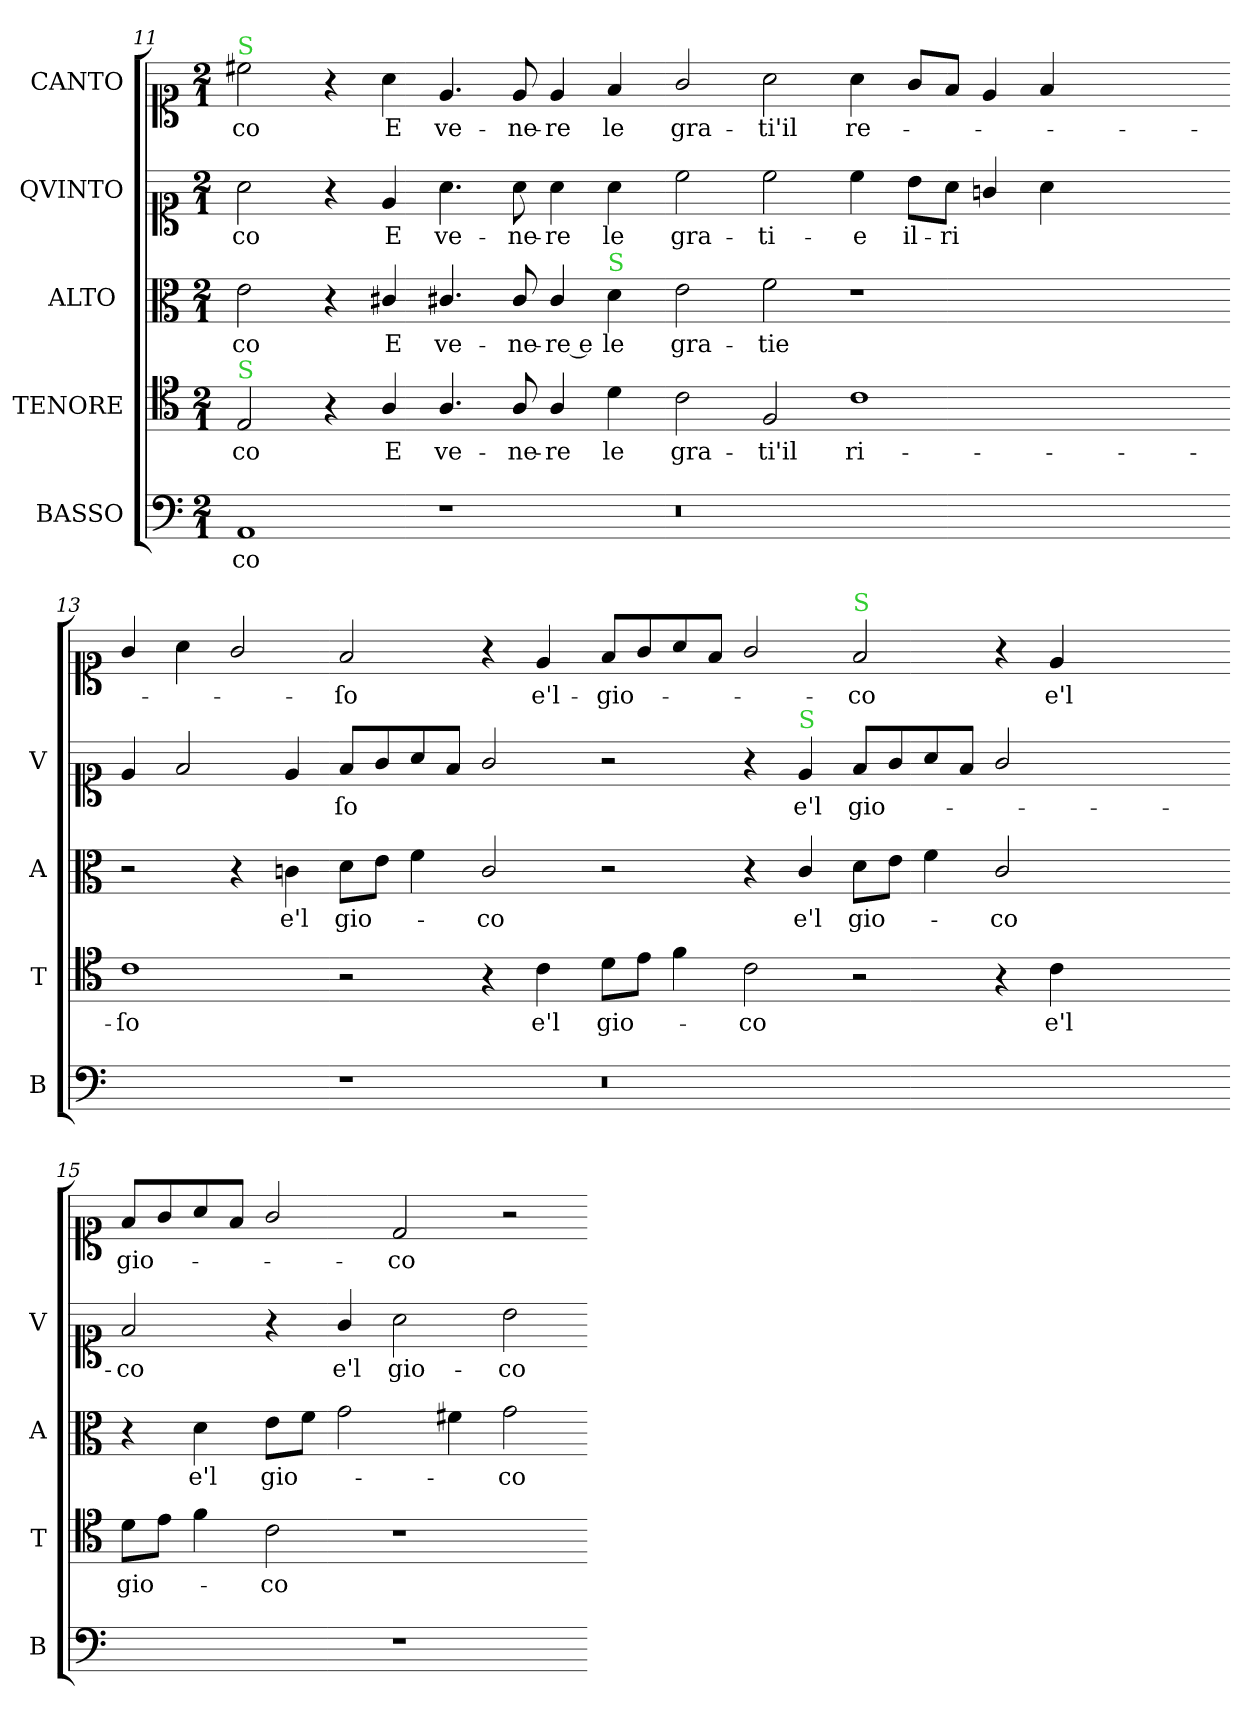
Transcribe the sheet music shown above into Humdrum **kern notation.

**kern	**text	**kern	**text	**kern	**text	**kern	**text	**kern	**text
*part5	*part5	*part4	*part4	*part3	*part3	*part2	*part2	*part1	*part1
*staff5	*staff5	*staff4	*staff4	*staff3	*staff3	*staff2	*staff2	*staff1	*staff1
*I"BASSO	*	*I"TENORE	*	*I"ALTO 	*	*I"QVINTO	*	*I"CANTO	*
*I'B	*	*I'T	*	*I'A	*	*I'V	*	*	*
*clefF4	*	*clefC4	*	*clefC3	*	*clefC1	*	*clefC1	*
*k[]	*	*k[]	*	*k[]	*	*k[]	*	*k[]	*
*M2/1	*	*M2/1	*	*M2/1	*	*M2/1	*	*M2/1	*
=11	=11	=11	=11	=11	=11	=11	=11	=11	=11
!	!	!	!	!	!	!	!	!LO:TX:a:color=limegreen:t=S	!
!	!	!LO:TX:a:color=limegreen:t=S	!	!	!	!	!	!	!
1AA	-co	2E/	-co	2e\	-co	2a\	-co	2cc#X\	-co
.	.	4r	.	4r	.	4r	.	4r	.
.	.	4A/	E	4c#X/	E	4e/	E	4a\	E
1r	.	4.A/	ve-	4.c#X/	ve-	4.a\	ve-	4.e/	ve-
.	.	8A/	-ne-	8c#/	-ne-	8a\	-ne-	8e/	-ne-
.	.	4A/	-re	4c#/	-re e	4a\	-re	4e/	-re
!	!	!	!	!LO:TX:a:color=limegreen:t=S	!	!	!	!	!
.	.	4d\	le	4d\	le	4a\	le	4f/	le
=12-	=12-	=12-	=12-	=12-	=12-	=12-	=12-	=12-	=12-
0.r	.	2c\	gra-	2e\	gra-	2cc\	gra-	2g/	gra-
.	.	2F/	-ti'il	2f\	-tie	2cc\	-ti-	2a\	-ti'il
.	.	1c	ri-	1r	.	4cc\	-e	4a\	re-
.	.	.	.	.	.	8b\L	il-	8g/L	.
.	.	.	.	.	.	8a\J	-ri	8f/J	.
.	.	.	.	.	.	4gn/	.	4e/	.
.	.	.	.	.	.	4a\	.	4f/	.
.	.	1ryy	.	1ryy	.	1ryy	.	1ryy	.
=13-	=13-	=13-	=13-	=13-	=13-	=13-	=13-	=13-	=13-
1ryy	.	1c	-ſo	2r	.	4e/	.	4g/	.
.	.	.	.	.	.	2f/	.	4a\	.
.	.	.	.	4r	.	.	.	2g/	.
.	.	.	.	4cn\	e'l	4e/	.	.	.
1r	.	2r	.	8d\L	gio-	8f/L	ſo	2f/	-ſo
.	.	.	.	8e\J	.	8g/	.	.	.
.	.	.	.	4f\	.	8a/	.	.	.
.	.	.	.	.	.	8f/J	.	.	.
.	.	4r	.	2c/	-co	2g/	.	4r	.
.	.	4c\	e'l	.	.	.	.	4e/	e'l-
=14-	=14-	=14-	=14-	=14-	=14-	=14-	=14-	=14-	=14-
0.r	.	8d\L	gio-	2r	.	2r	.	8f/L	-gio-
.	.	8e\J	.	.	.	.	.	8g/	.
.	.	4f\	.	.	.	.	.	8a/	.
.	.	.	.	.	.	.	.	8f/J	.
.	.	2c\	-co	4r	.	4r	.	2g/	.
!	!	!	!	!	!	!LO:TX:a:color=limegreen:t=S	!	!	!
!	!	!	!	!	!LO:LY:i	!	!	!	!
.	.	.	.	4c/	e'l	4e/	e'l	.	.
!	!	!	!	!	!	!	!	!LO:TX:a:color=limegreen:t=S	!
!	!	!	!	!	!LO:LY:i	!	!	!	!
.	.	2r	.	8d\L	gio-	8f/L	gio-	2f/	-co
.	.	.	.	8e\J	.	8g/	.	.	.
.	.	.	.	4f\	.	8a/	.	.	.
.	.	.	.	.	.	8f/J	.	.	.
!	!	!	!	!	!LO:LY:i	!	!	!	!
.	.	4r	.	2c/	-co	2g/	.	4r	.
.	.	4c\	e'l	.	.	.	.	4e/	e'l
.	.	1ryy	.	1ryy	.	1ryy	.	1ryy	.
=15-	=15-	=15-	=15-	=15-	=15-	=15-	=15-	=15-	=15-
1ryy	.	8d\L	gio-	4r	.	2f/	-co	8f/L	gio-
.	.	8e\J	.	.	.	.	.	8g/	.
.	.	4f\	.	4d\	e'l	.	.	8a/	.
.	.	.	.	.	.	.	.	8f/J	.
.	.	2c\	-co	8e\L	gio-	4r	.	2g/	.
.	.	.	.	8f\J	.	.	.	.	.
.	.	.	.	2g\	.	4g/	e'l	.	.
1r	.	1r	.	.	.	2a\	gio-	2d/	-co
.	.	.	.	4f#X\	.	.	.	.	.
.	.	.	.	2g\	-co	2b\	-co	2r	.
=-	=-	=-	=-	=-	=-	=-	=-	=-	=-
*-	*-	*-	*-	*-	*-	*-	*-	*-	*-
